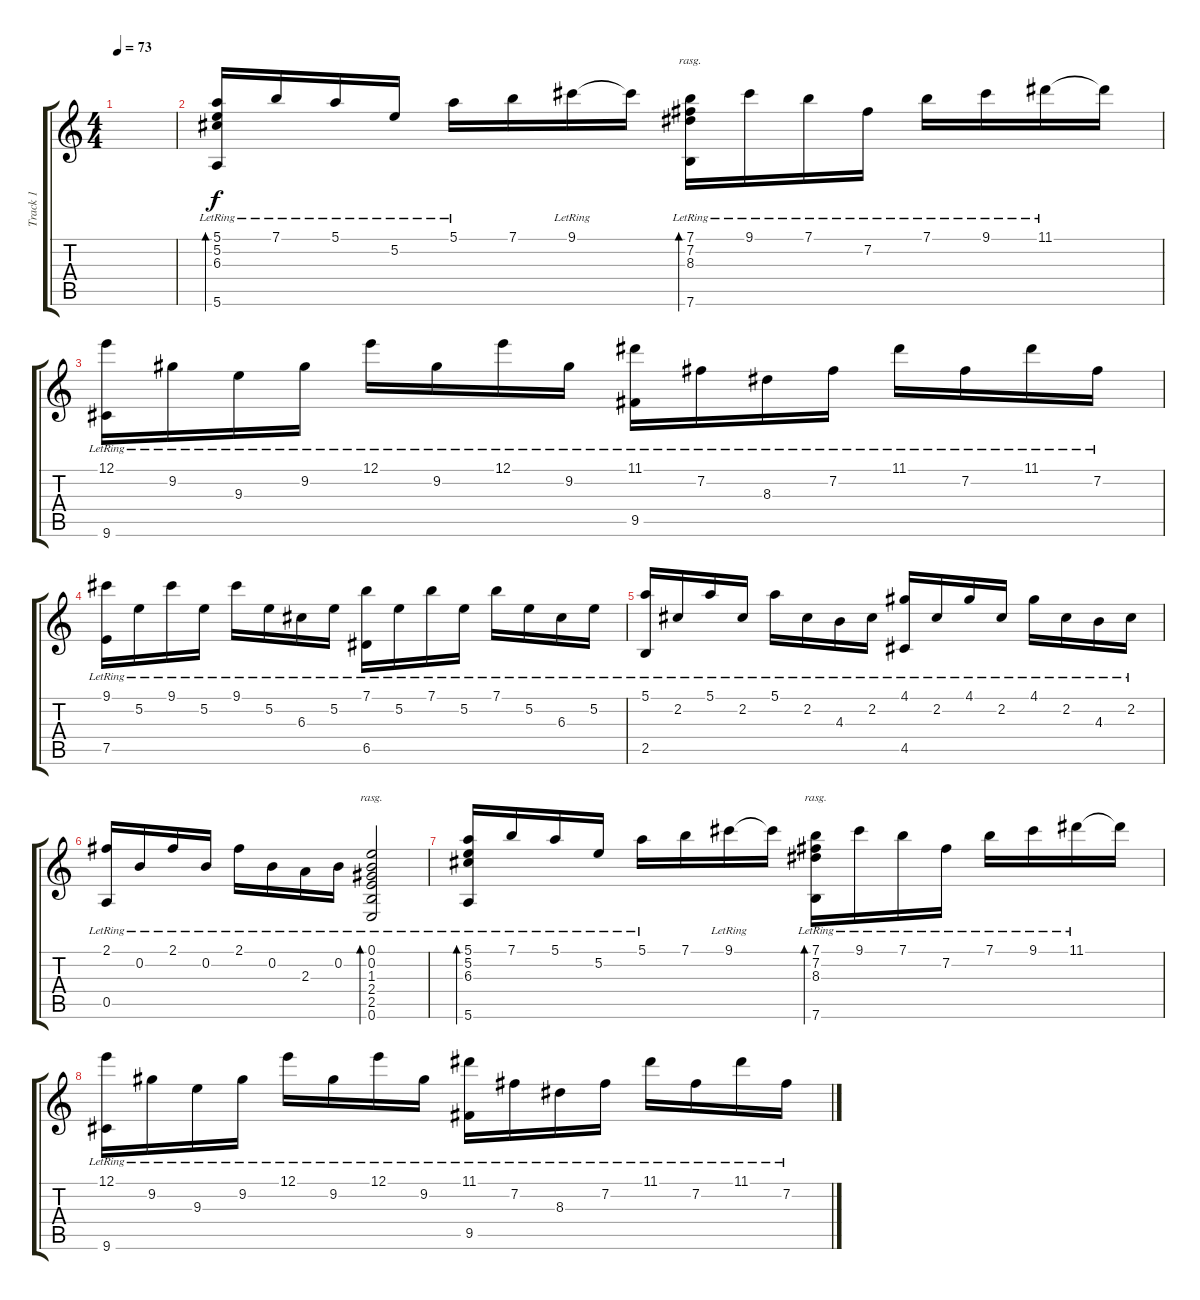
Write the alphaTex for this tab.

\track ("Track 1" "Track 1") {instrument acousticguitarnylon}
\staff {score tabs}
\tuning (E4 B3 G3 D3 A2 E2) {hide}
\ts (4 4)
\tempo 73
\clef g2
\ks c
|
(5.1{lr} 5.2{lr} 6.3{lr} 5.6{lr}).16{bd 480} 7.1{lr}.16 5.1{lr}.16 5.2{lr}.16 5.1{lr}.16 7.1.16 9.1{lr}.16 9.1{t}.16 (7.1{lr} 7.2{lr} 8.3{lr} 7.6{lr}).16{bd 480 rasg ii} 9.1{lr}.16 7.1{lr}.16 7.2{lr}.16 7.1{lr}.16 9.1{lr}.16 11.1{lr}.16 11.1{t}.16 |
(12.1{lr} 9.6{lr}).16 9.2{lr}.16 9.3{lr}.16 9.2{lr}.16 12.1{lr}.16 9.2{lr}.16 12.1{lr}.16 9.2{lr}.16 (11.1{lr} 9.5{lr}).16 7.2{lr}.16 8.3{lr}.16 7.2{lr}.16 11.1{lr}.16 7.2{lr}.16 11.1{lr}.16 7.2{lr}.16 |
(9.1{lr} 7.5{lr}).16 5.2{lr}.16 9.1{lr}.16 5.2{lr}.16 9.1{lr}.16 5.2{lr}.16 6.3{lr}.16 5.2{lr}.16 (7.1{lr} 6.5{lr}).16 5.2{lr}.16 7.1{lr}.16 5.2{lr}.16 7.1{lr}.16 5.2{lr}.16 6.3{lr}.16 5.2{lr}.16 |
(5.1{lr} 2.5{lr}).16 2.2{lr}.16 5.1{lr}.16 2.2{lr}.16 5.1{lr}.16 2.2{lr}.16 4.3{lr}.16 2.2{lr}.16 (4.1{lr} 4.5{lr}).16 2.2{lr}.16 4.1{lr}.16 2.2{lr}.16 4.1{lr}.16 2.2{lr}.16 4.3{lr}.16 2.2{lr}.16 |
(2.1{lr} 0.5{lr}).16 0.2{lr}.16 2.1{lr}.16 0.2{lr}.16 2.1{lr}.16 0.2{lr}.16 2.3{lr}.16 0.2{lr}.16 (0.1{lr} 0.2{lr} 1.3{lr} 2.4{lr} 2.5{lr} 0.6{lr}).2{bd 60 rasg ii} |
(5.1{lr} 5.2{lr} 6.3{lr} 5.6{lr}).16{bd 480} 7.1{lr}.16 5.1{lr}.16 5.2{lr}.16 5.1{lr}.16 7.1.16 9.1{lr}.16 9.1{t}.16 (7.1{lr} 7.2{lr} 8.3{lr} 7.6{lr}).16{bd 480 rasg ii} 9.1{lr}.16 7.1{lr}.16 7.2{lr}.16 7.1{lr}.16 9.1{lr}.16 11.1{lr}.16 11.1{t}.16 |
(12.1{lr} 9.6{lr}).16 9.2{lr}.16 9.3{lr}.16 9.2{lr}.16 12.1{lr}.16 9.2{lr}.16 12.1{lr}.16 9.2{lr}.16 (11.1{lr} 9.5{lr}).16 7.2{lr}.16 8.3{lr}.16 7.2{lr}.16 11.1{lr}.16 7.2{lr}.16 11.1{lr}.16 7.2{lr}.16
